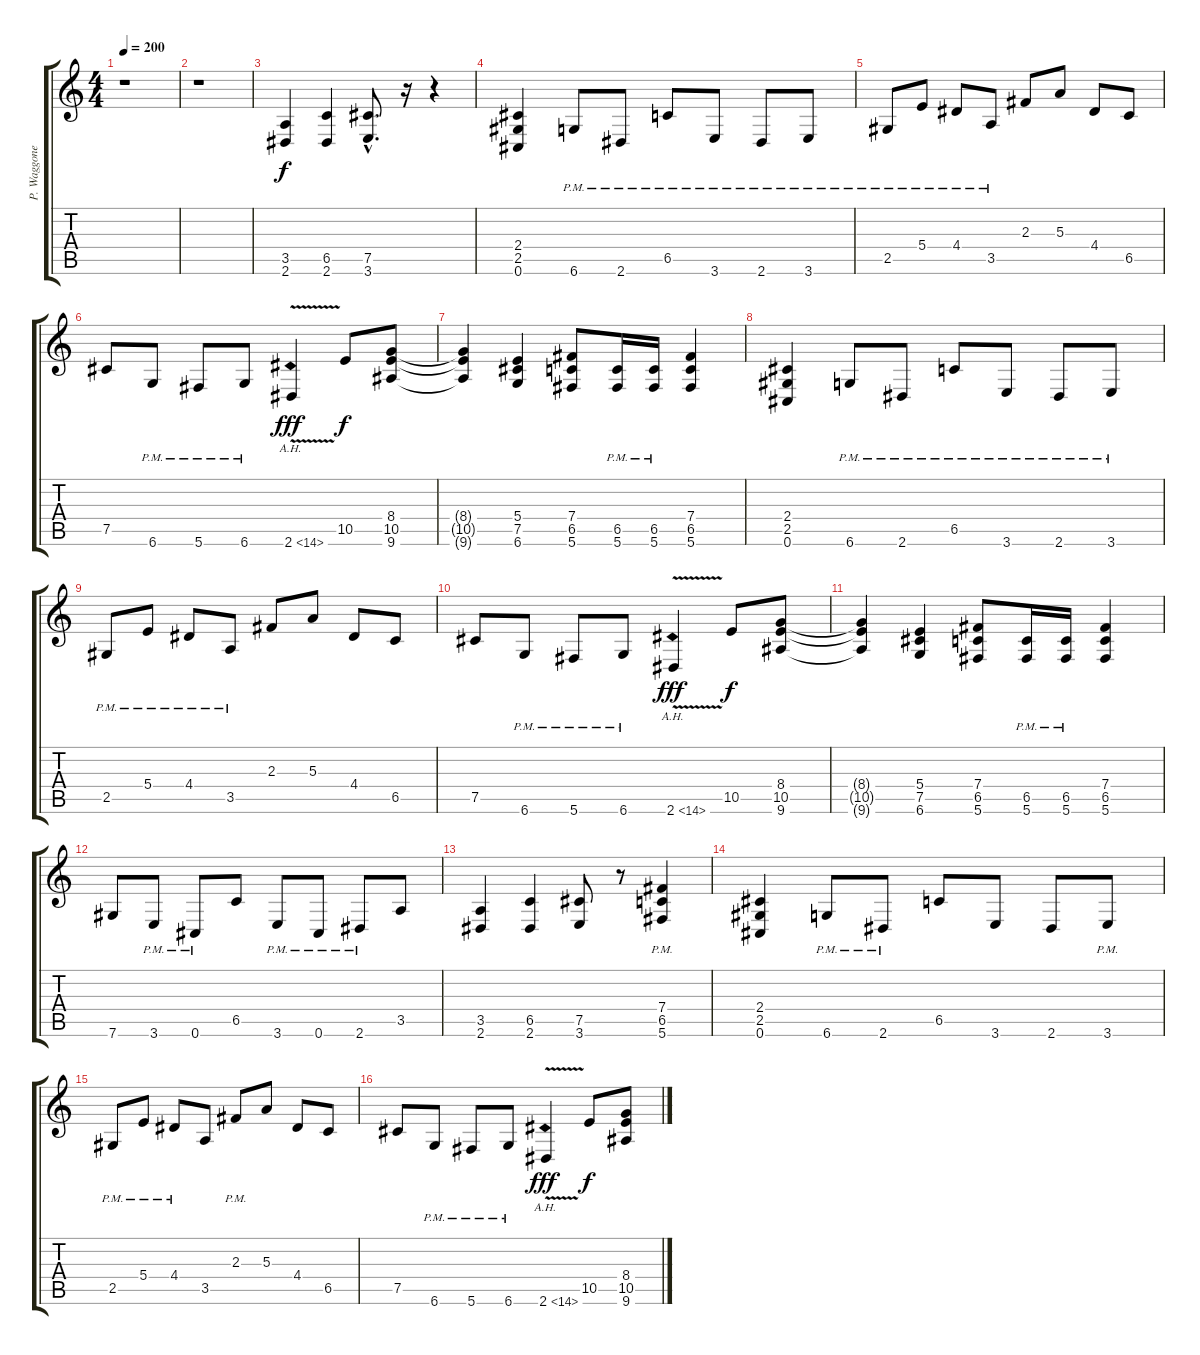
\track ("P. Waggoner Gtr." "P. Waggone") {instrument distortionguitar}
\staff {score tabs}
\tuning (Db4 Ab3 E3 B2 Gb2 Db2) {hide}
\ts (4 4)
\tempo 200
\clef g2
\ks c
r.1{dy f instrument distortionguitar} |
r.1 |
(3.5 2.6).4 (6.5 2.6).4 (7.5{hac} 3.6{hac}).8{d} r.16 r.4 |
(2.4 2.5 0.6).4 6.6{pm}.8 2.6{pm}.8 6.5{pm}.8 3.6{pm}.8 2.6{pm}.8 3.6{pm}.8 |
2.5{pm}.8 5.4{pm}.8 4.4{pm}.8 3.5{pm}.8 2.3.8 5.3.8 4.4.8 6.5.8 |
7.5.8 6.6{pm}.8 5.6{pm}.8 6.6{pm}.8 2.6{ah 12 v}.4{dy fff} 10.5.8{dy f} (8.4 10.5 9.6).8 |
(8.4{t} 10.5{t} 9.6{t}).4 (5.4 7.5 6.6).4 (7.4 6.5 5.6).8 (6.5{pm} 5.6{pm}).16 (6.5{pm} 5.6{pm}).16 (7.4 6.5 5.6).4 |
(2.4 2.5 0.6).4 6.6{pm}.8 2.6{pm}.8 6.5{pm}.8 3.6{pm}.8 2.6{pm}.8 3.6{pm}.8 |
2.5{pm}.8 5.4{pm}.8 4.4{pm}.8 3.5{pm}.8 2.3.8 5.3.8 4.4.8 6.5.8 |
7.5.8 6.6{pm}.8 5.6{pm}.8 6.6{pm}.8 2.6{ah 12 v}.4{dy fff} 10.5.8{dy f} (8.4 10.5 9.6).8 |
(8.4{t} 10.5{t} 9.6{t}).4 (5.4 7.5 6.6).4 (7.4 6.5 5.6).8 (6.5{pm} 5.6{pm}).16 (6.5{pm} 5.6{pm}).16 (7.4 6.5 5.6).4 |
7.6.8 3.6{pm}.8 0.6{pm}.8 6.5.8 3.6{pm}.8 0.6{pm}.8 2.6{pm}.8 3.5.8 |
(3.5 2.6).4 (6.5 2.6).4 (7.5 3.6).8 r.8 (7.4{pm} 6.5{pm} 5.6{pm}).4 |
(2.4 2.5 0.6).4 6.6{pm}.8 2.6{pm}.8 6.5.8 3.6.8 2.6.8 3.6{pm}.8 |
2.5{pm}.8 5.4{pm}.8 4.4{pm}.8 3.5.8 2.3{pm}.8 5.3.8 4.4.8 6.5.8 |
7.5.8 6.6{pm}.8 5.6{pm}.8 6.6{pm}.8 2.6{ah 12 v}.4{dy fff} 10.5.8{dy f} (8.4 10.5 9.6).8
